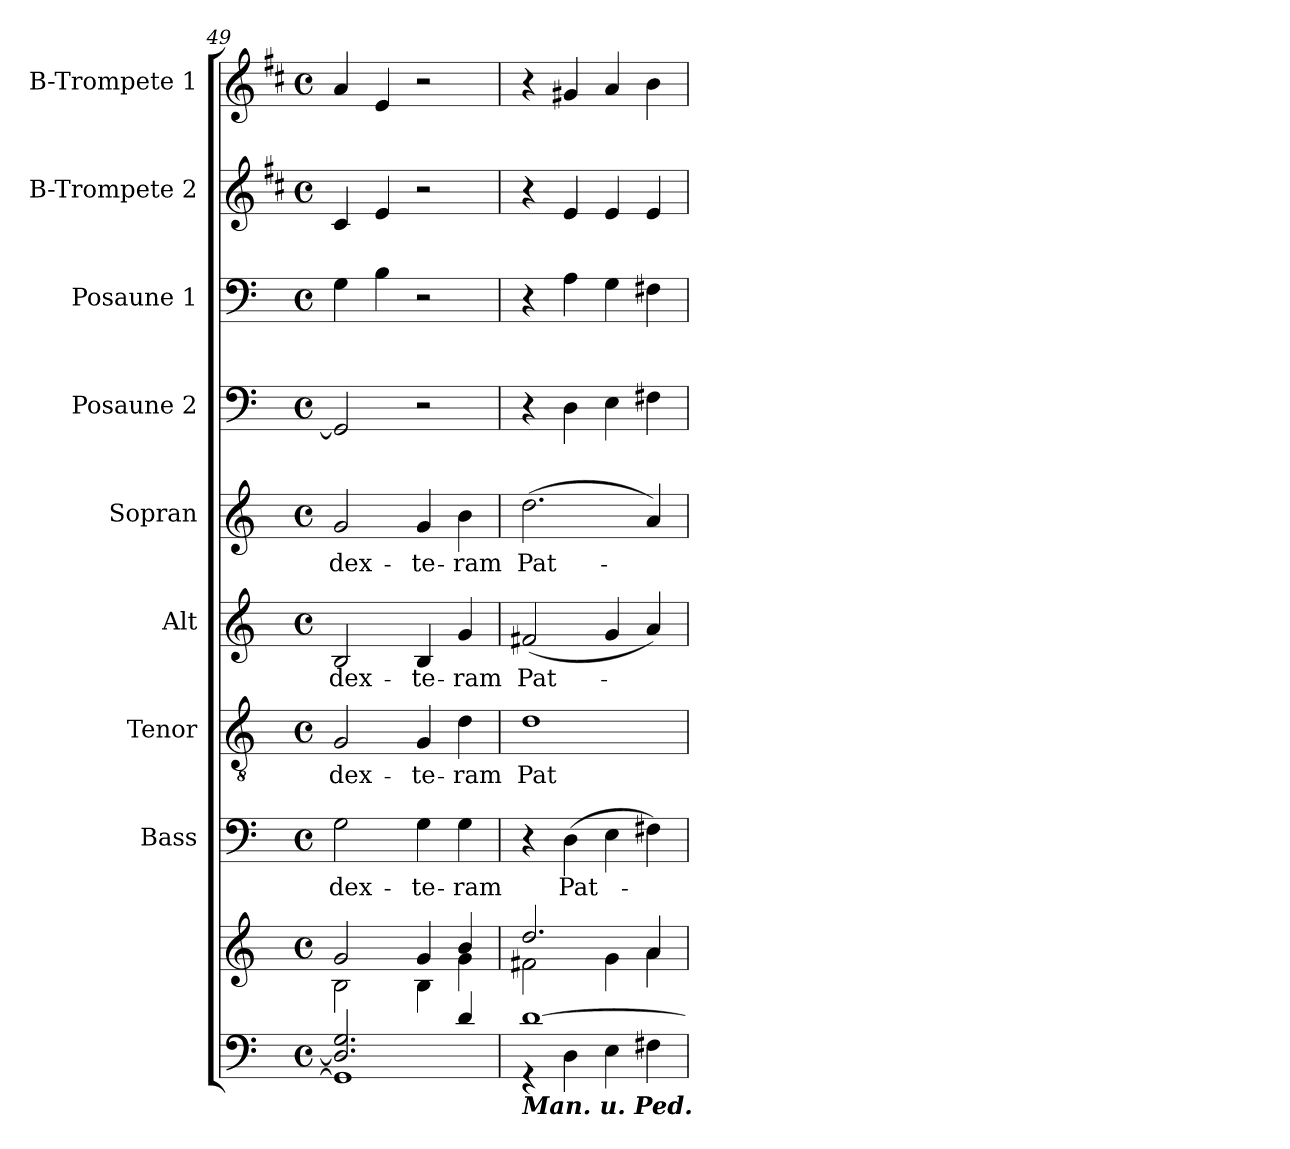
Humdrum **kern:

**kern	**kern	**kern	**text	**kern	**text	**kern	**text	**kern	**text	**kern	**kern	**kern	**kern
*part9	*part9	*part8	*part8	*part7	*part7	*part6	*part6	*part5	*part5	*part4	*part3	*part2	*part1
*staff10	*staff9	*staff8	*staff8	*staff7	*staff7	*staff6	*staff6	*staff5	*staff5	*staff4	*staff3	*staff2	*staff1
*	*	*I"Bass	*	*I"Tenor	*	*I"Alt	*	*I"Sopran	*	*I"Posaune 2	*I"Posaune 1	*I"B-Trompete 2	*I"B-Trompete 1
*	*	*I'B.	*	*I'T.	*	*I'A.	*	*I'S.	*	*I'Pos. 2	*I'Pos. 1	*I'B Trp. 2	*I'B Trp. 1
*clefF4	*clefG2	*clefF4	*	*clefGv2	*	*clefG2	*	*clefG2	*	*clefF4	*clefF4	*clefG2	*clefG2
*	*	*	*	*	*	*	*	*	*	*	*	*ITrd1c2	*ITrd1c2
*k[]	*k[]	*k[]	*	*k[]	*	*k[]	*	*k[]	*	*k[]	*k[]	*k[]	*k[]
*C:	*C:	*C:	*	*C:	*	*C:	*	*C:	*	*C:	*C:	*C:	*C:
*M4/4	*M4/4	*M4/4	*	*M4/4	*	*M4/4	*	*M4/4	*	*M4/4	*M4/4	*M4/4	*M4/4
*met(c)	*met(c)	*met(c)	*	*met(c)	*	*met(c)	*	*met(c)	*	*met(c)	*met(c)	*met(c)	*met(c)
=49	=49	=49	=49	=49	=49	=49	=49	=49	=49	=49	=49	=49	=49
*^	*^	*	*	*	*	*	*	*	*	*	*	*	*
!	!	!	!	!	!LO:LY:b	!	!LO:LY:b	!	!LO:LY:b	!	!LO:LY:b	!	!	!	!
2.D/] 2.G/	1GG]	2g/	2B\	2G\	dex-	2G/	dex-	2B/	dex-	2g/	dex-	2GG/]	4G\	4B/	4g/
.	.	.	.	.	.	.	.	.	.	.	.	.	4B\	4d/	4d/
!	!	!	!	!	!LO:LY:b	!	!LO:LY:b	!	!LO:LY:b	!	!LO:LY:b	!	!	!	!
.	.	4g/	4B\	4G\	-te-	4G/	-te-	4B/	-te-	4g/	-te-	2r	2r	2r	2r
!	!	!	!	!	!LO:LY:b	!	!LO:LY:b	!	!LO:LY:b	!	!LO:LY:b	!	!	!	!
4d/	.	4b/	4g\	4G\	-ram	4d\	-ram	4g/	-ram	4b\	-ram	.	.	.	.
=50	=50	=50	=50	=50	=50	=50	=50	=50	=50	=50	=50	=50	=50	=50	=50
!LO:TX:b:Bi:t=Man. u. Ped.	!	!	!	!	!	!	!	!	!	!	!	!	!	!	!
!	!	!	!	!	!	!	!LO:LY:b	!	!LO:LY:b	!	!LO:LY:b	!	!	!	!
[>1d	4r	2.dd/	2f#X\	4r	.	1d	Pat-	(<2f#X/	Pat-	(>2.dd\	Pat-	4r	4r	4r	4r
!	!	!	!	!	!LO:LY:b	!	!	!	!	!	!	!	!	!	!
.	4D\	.	.	(>4D\	Pat-	.	.	.	.	.	.	4D\	4A\	4d/	4f#X/
.	4E\	.	4g\	4E\	.	.	.	4g/	.	.	.	4E\	4G\	4d/	4g/
.	4F#X\	4a/	4a\	4F#X\)	.	.	.	4a/)	.	4a/)	.	4F#X\	4F#X\	4d/	4a\
*v	*v	*	*	*	*	*	*	*	*	*	*	*	*	*	*
*	*v	*v	*	*	*	*	*	*	*	*	*	*	*	*
=	=	=	=	=	=	=	=	=	=	=	=	=	=
*-	*-	*-	*-	*-	*-	*-	*-	*-	*-	*-	*-	*-	*-
